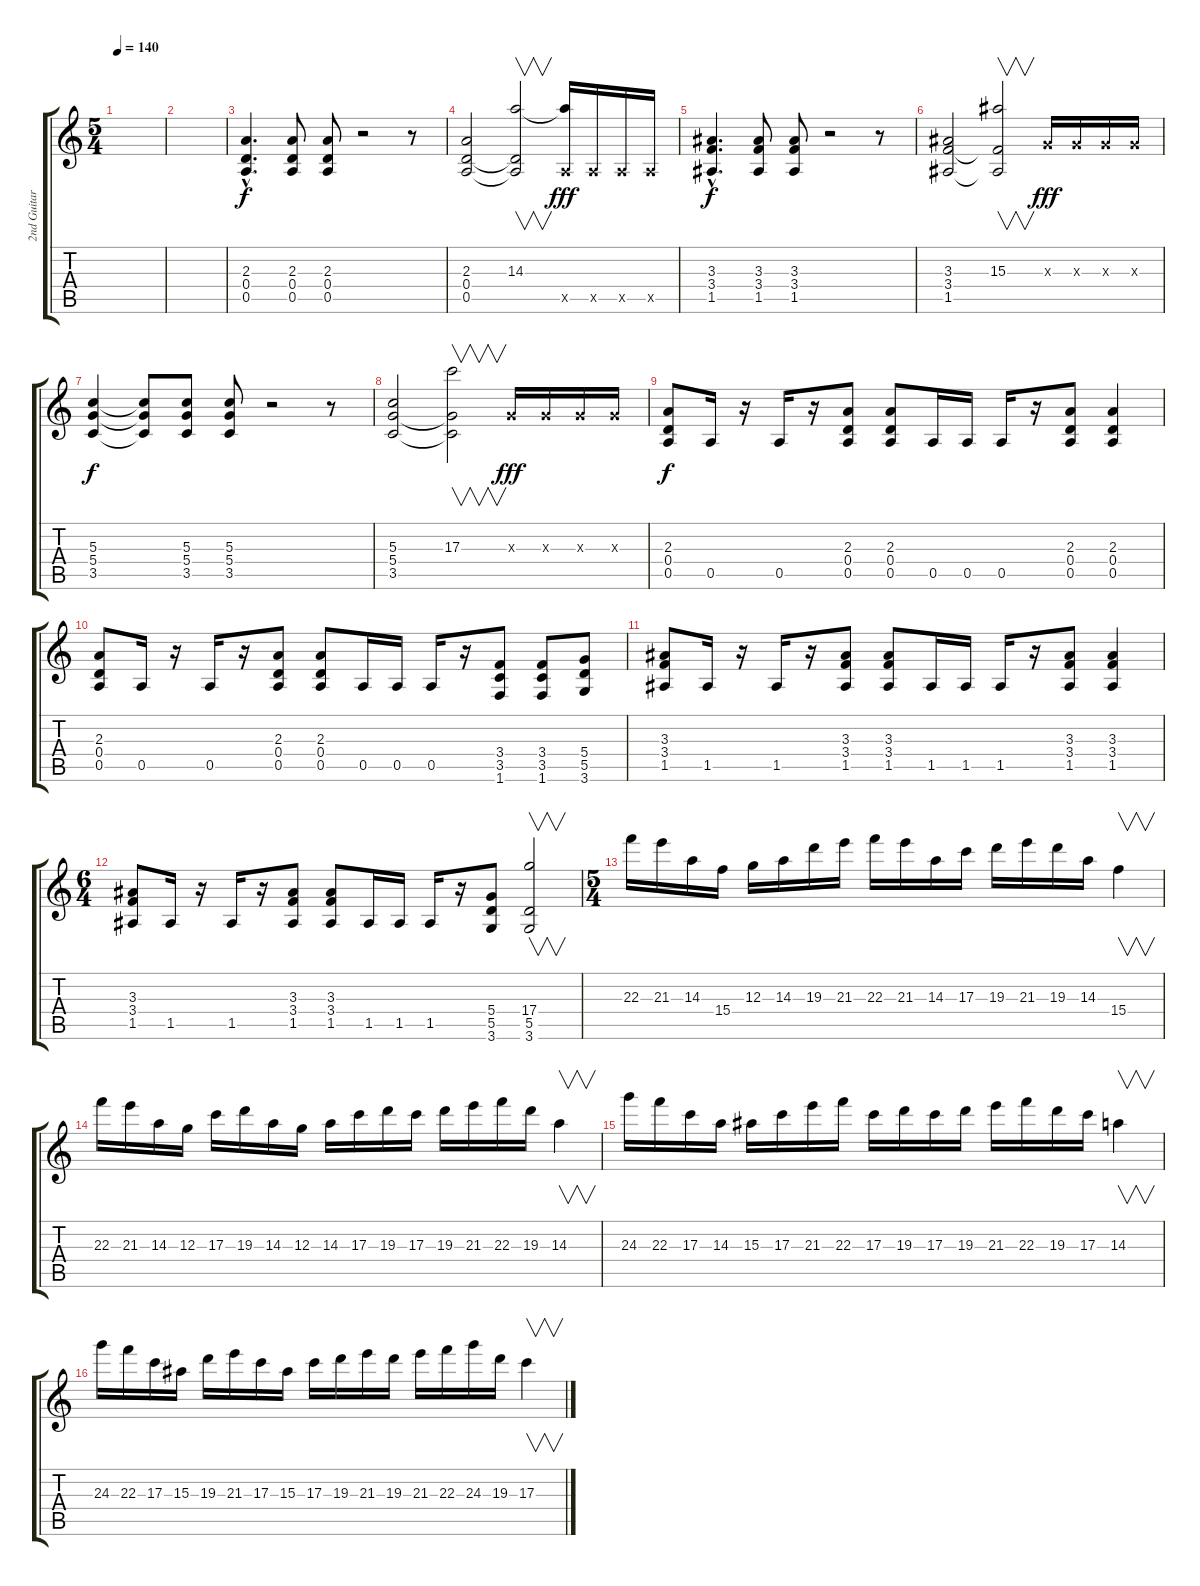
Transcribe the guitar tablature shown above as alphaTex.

\track ("2nd Guitar" "2nd Guitar") {instrument overdrivenguitar}
\staff {score tabs}
\tuning (E4 B3 G3 D3 A2 E2) {hide}
\ts (5 4)
\tempo 140
\clef g2
\ks c
|
|
(2.3{hac} 0.4{hac} 0.5{hac}).4{d} (2.3 0.4 0.5).8 (2.3 0.4 0.5).8 r.2 r.8 |
(2.3 0.4 0.5).2 (14.3 0.4{t} 0.5{t}).2{v} (14.3{t} 0.5{x}).16{dy fff} 0.5{x}.16 0.5{x}.16 0.5{x}.16 |
(3.3{hac} 3.4{hac} 1.5{hac}).4{d dy f} (3.3 3.4 1.5).8 (3.3 3.4 1.5).8 r.2 r.8 |
(3.3 3.4 1.5).2 (15.3 3.4{t} 1.5{t}).2{v} 0.3{x}.16{dy fff} 0.3{x}.16 0.3{x}.16 0.3{x}.16 |
(5.3 5.4 3.5).4{dy f} (5.3{t} 5.4{t} 3.5{t}).8 (5.3 5.4 3.5).8 (5.3 5.4 3.5).8 r.2 r.8 |
(5.3 5.4 3.5).2 (17.3 5.4{t} 3.5{t}).2{v} 0.3{x}.16{dy fff} 0.3{x}.16 0.3{x}.16 0.3{x}.16 |
(2.3 0.4 0.5).8{dy f} 0.5.16 r.16 0.5.16 r.16 (2.3 0.4 0.5).8 (2.3 0.4 0.5).8 0.5.16 0.5.16 0.5.16 r.16 (2.3 0.4 0.5).8 (2.3 0.4 0.5).4 |
(2.3 0.4 0.5).8 0.5.16 r.16 0.5.16 r.16 (2.3 0.4 0.5).8 (2.3 0.4 0.5).8 0.5.16 0.5.16 0.5.16 r.16 (3.4 3.5 1.6).8 (3.4 3.5 1.6).8 (5.4 5.5 3.6).8 |
(3.3 3.4 1.5).8 1.5.16 r.16 1.5.16 r.16 (3.3 3.4 1.5).8 (3.3 3.4 1.5).8 1.5.16 1.5.16 1.5.16 r.16 (3.3 3.4 1.5).8 (3.3 3.4 1.5).4 |
\ts (6 4)
(3.3 3.4 1.5).8 1.5.16 r.16 1.5.16 r.16 (3.3 3.4 1.5).8 (3.3 3.4 1.5).8 1.5.16 1.5.16 1.5.16 r.16 (5.4 5.5 3.6).8 (17.4 5.5 3.6).2{v} |
\ts (5 4)
22.3.16 21.3.16 14.3.16 15.4.16 12.3.16 14.3.16 19.3.16 21.3.16 22.3.16 21.3.16 14.3.16 17.3.16 19.3.16 21.3.16 19.3.16 14.3.16 15.4.4{v} |
22.3.16 21.3.16 14.3.16 12.3.16 17.3.16 19.3.16 14.3.16 12.3.16 14.3.16 17.3.16 19.3.16 17.3.16 19.3.16 21.3.16 22.3.16 19.3.16 14.3.4{v} |
24.3.16 22.3.16 17.3.16 14.3.16 15.3.16 17.3.16 21.3.16 22.3.16 17.3.16 19.3.16 17.3.16 19.3.16 21.3.16 22.3.16 19.3.16 17.3.16 14.3.4{v} |
24.3.16 22.3.16 17.3.16 15.3.16 19.3.16 21.3.16 17.3.16 15.3.16 17.3.16 19.3.16 21.3.16 19.3.16 21.3.16 22.3.16 24.3.16 19.3.16 17.3.4{v}
